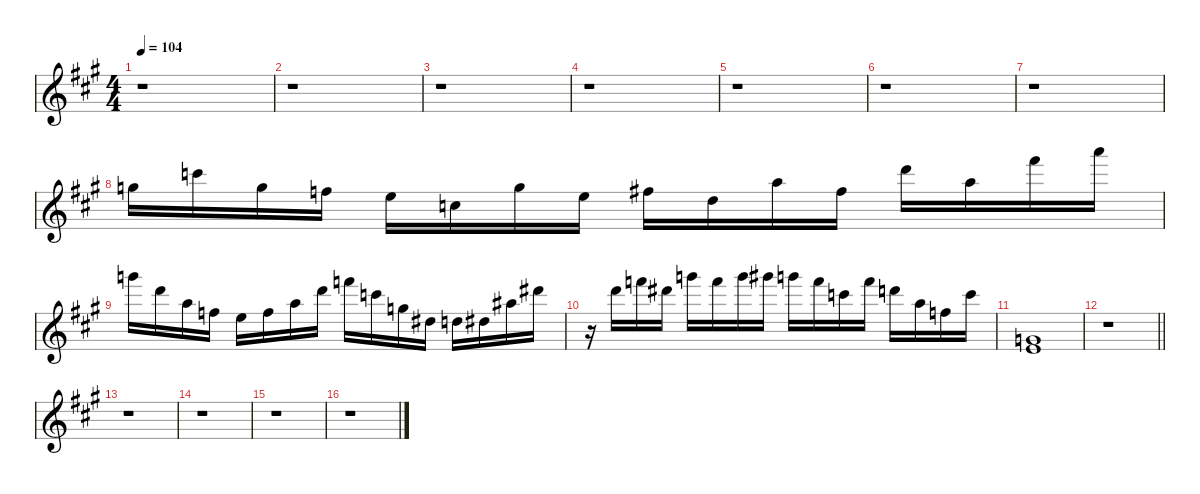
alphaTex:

\defaultSystemsLayout 4
\hideDynamics
\bracketExtendMode nobrackets
\singleTrackTrackNamePolicy hidden
\multiTrackTrackNamePolicy hidden
\otherSystemsTrackNameOrientation horizontal
\track ("Synth   " "org.") {instrument churchorgan}
\staff {score}
\tuning (E4 B3 G3 D3 A2 E2)
\ts (4 4)
\tempo 104
\clef g2
\ks a
r.1{dy f beam Down} |
r.1{beam Down} |
r.1{beam Down} |
r.1{beam Down} |
r.1{beam Down} |
r.1{beam Down} |
r.1{beam Down} |
20.2{acc forcenatural}.16{beam Down} 20.1{acc forcenatural}.16{beam Down} 20.2{acc forcenatural}.16{beam Down} 18.2{acc forcenatural}.16{beam Down} 17.2{acc forcenatural}.16{beam Down} 17.3{acc forcenatural}.16{beam Down} 15.1{acc forcenatural}.16{beam Down} 17.2{acc forcenatural}.16{beam Down} 14.1{acc #}.16{beam Down} 15.2{acc forcenatural}.16{beam Down} 17.1{acc forcenatural}.16{beam Down} 14.1{acc #}.16{beam Down} 22.1{acc forcenatural}.16{beam Down} 22.2{acc forcenatural}.16{beam Down} 26.1{acc #}.16{beam Down} 29.1{acc forcenatural}.16{beam Down} |
27.1{acc forcenatural}.16{beam Down} 22.1{acc forcenatural}.16{beam Down} 22.2{acc forcenatural}.16{beam Down} 22.3{acc forcenatural}.16{beam Down} 21.3{acc forcenatural}.16{beam Down} 22.3{acc forcenatural}.16{beam Down} 22.2{acc forcenatural}.16{beam Down} 22.1{acc forcenatural}.16{beam Down} 25.1{acc forcenatural}.16{beam Down} 20.1{acc forcenatural}.16{beam Down} 20.2{acc forcenatural}.16{beam Down} 20.3{acc #}.16{beam Down} 19.3{acc forcenatural}.16{beam Down} 20.3{acc #}.16{beam Down} 18.1{acc #}.16{beam Down} 23.1{acc #}.16{beam Down} |
r.16{beam Down} 22.1{acc forcenatural}.16{beam Down} 25.1{acc forcenatural}.16{beam Down} 23.1{acc #}.16{beam Down} 27.1{acc forcenatural}.16{beam Down} 25.1{acc forcenatural}.16{beam Down} 27.1{acc forcenatural}.16{beam Down} 28.1{acc #}.16{beam Down} 27.1{acc forcenatural}.16{beam Down} 25.1{acc forcenatural}.16{beam Down} 20.1{acc forcenatural}.16{beam Down} 25.1{acc forcenatural}.16{beam Down} 22.1{acc forcenatural}.16{beam Down} 22.2{acc forcenatural}.16{beam Down} 22.3{acc forcenatural}.16{beam Down} 20.1{acc forcenatural}.16{beam Down} |
(17.4{acc forcenatural} 19.5{acc forcenatural}).1{dy fff beam Up} |
\barLineRight lightlight
r.1{beam Down} |
r.1{beam Down} |
r.1{beam Down} |
r.1{beam Down} |
r.1{beam Down}
